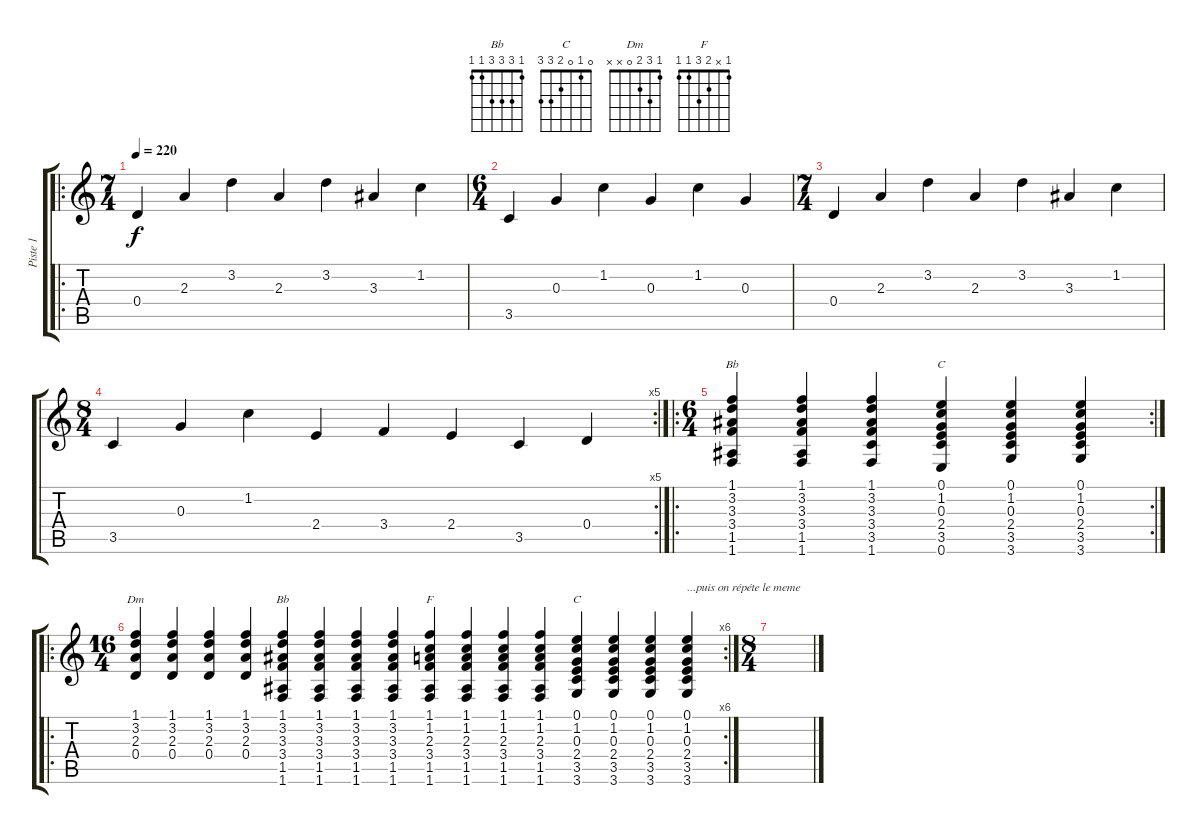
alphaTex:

\track ("Piste 1" "Piste 1") {instrument acousticguitarnylon}
\staff {score tabs}
\tuning (E4 B3 G3 D3 A2 E2) {hide}
\chord ("Bb" 1 3 3 3 x 1)
\chord ("C" 0 1 0 2 3 x)
\chord ("Dm" 1 3 2 0 x x)
\chord ("Bb" 1 3 3 3 1 1)
\chord ("F" 1 x 2 3 1 1)
\chord ("C" 0 1 0 2 3 3)
\ro
\ts (7 4)
\tempo 220
\clef g2
\ks c
0.4.4{dy f instrument acousticguitarnylon} 2.3.4 3.2.4 2.3.4 3.2.4 3.3.4 1.2.4 |
\ts (6 4)
3.5.4 0.3.4 1.2.4 0.3.4 1.2.4 0.3.4 |
\ts (7 4)
0.4.4 2.3.4 3.2.4 2.3.4 3.2.4 3.3.4 1.2.4 |
\rc 5
\ts (8 4)
3.5.4 0.3.4 1.2.4 2.4.4 3.4.4 2.4.4 3.5.4 0.4.4 |
\ro
\rc 2
\ts (6 4)
(1.1 3.2 3.3 3.4 1.5 1.6).4{ch "Bb"} (1.1 3.2 3.3 3.4 1.5 1.6).4 (1.1 3.2 3.3 3.4 3.5 1.6).4 (0.1 1.2 0.3 2.4 3.5 0.6).4{ch "C"} (0.1 1.2 0.3 2.4 3.5 3.6).4 (0.1 1.2 0.3 2.4 3.5 3.6).4 |
\ro
\rc 6
\ts (16 4)
(1.1 3.2 2.3 0.4).4{ch "Dm"} (1.1 3.2 2.3 0.4).4 (1.1 3.2 2.3 0.4).4 (1.1 3.2 2.3 0.4).4 (1.1 3.2 3.3 3.4 1.5 1.6).4{ch "Bb"} (1.1 3.2 3.3 3.4 1.5 1.6).4 (1.1 3.2 3.3 3.4 1.5 1.6).4 (1.1 3.2 3.3 3.4 1.5 1.6).4 (1.1 1.2 2.3 3.4 1.5 1.6).4{ch "F"} (1.1 1.2 2.3 3.4 1.5 1.6).4 (1.1 1.2 2.3 3.4 1.5 1.6).4 (1.1 1.2 2.3 3.4 1.5 1.6).4 (0.1 1.2 0.3 2.4 3.5 3.6).4{ch "C"} (0.1 1.2 0.3 2.4 3.5 3.6).4 (0.1 1.2 0.3 2.4 3.5 3.6).4 (0.1 1.2 0.3 2.4 3.5 3.6).4{txt "...puis on répéte le meme"} |
\ts (8 4)
